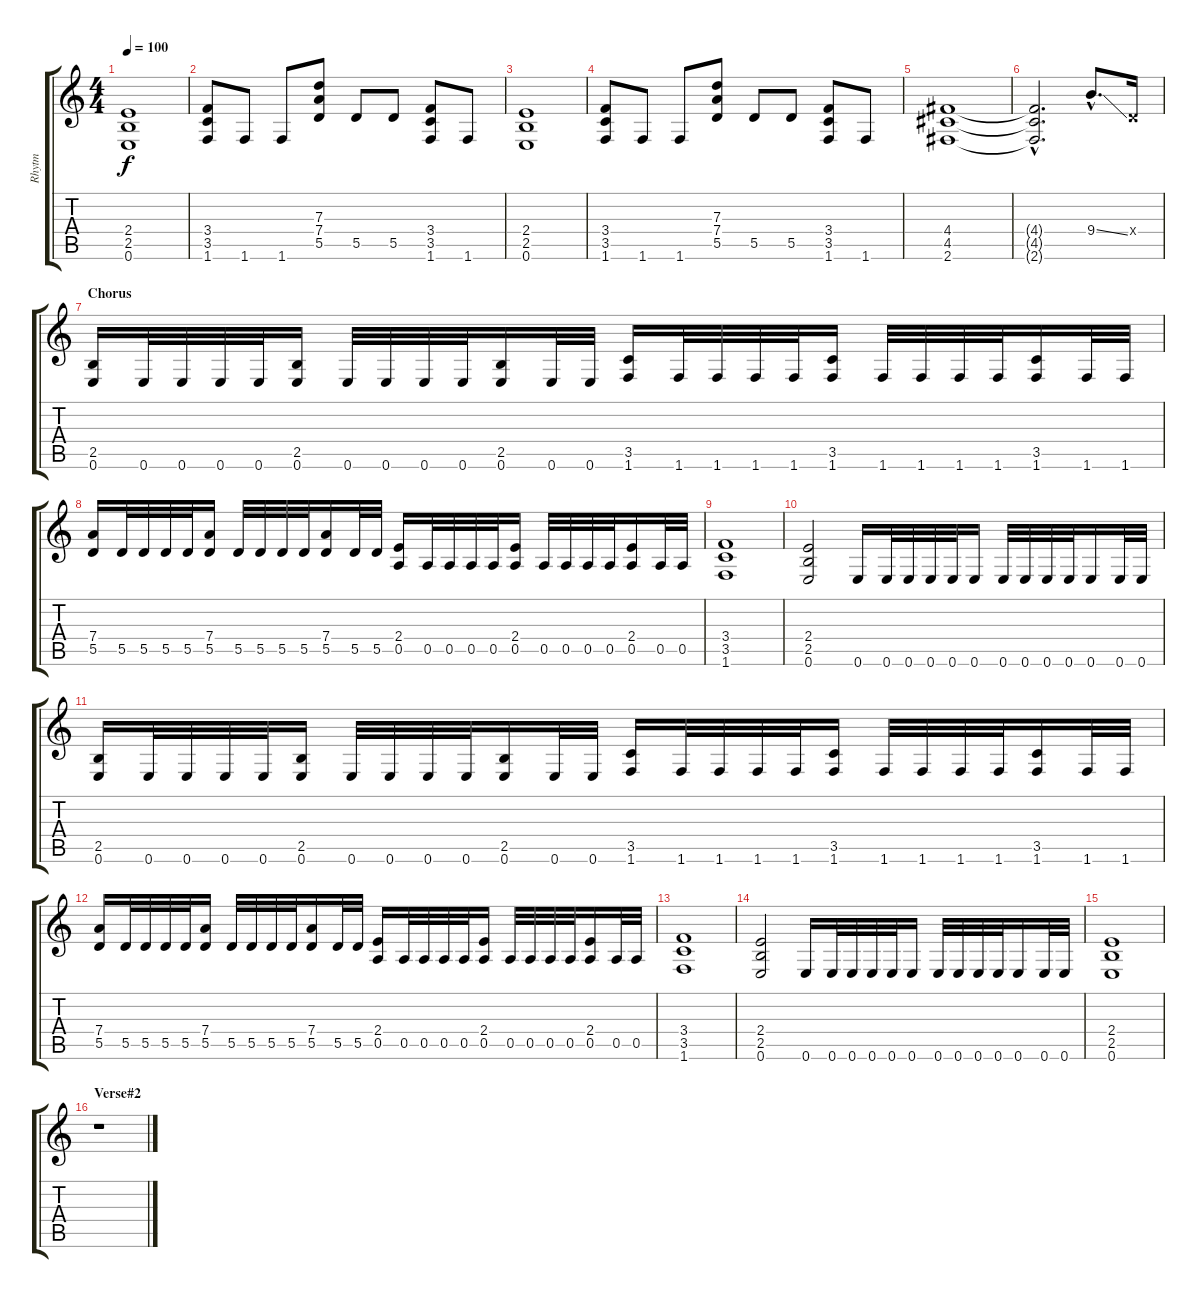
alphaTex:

\track ("Rhytm" "Rhytm") {instrument distortionguitar}
\staff {score tabs}
\tuning (E4 B3 G3 D3 A2 E2) {hide}
\ts (4 4)
\tempo 100
\clef g2
\ks c
(2.4 2.5 0.6).1{dy f} |
(3.4 3.5 1.6).8 1.6.8 1.6.8 (7.3 7.4 5.5).8 5.5.8 5.5.8 (3.4 3.5 1.6).8 1.6.8 |
(2.4 2.5 0.6).1 |
(3.4 3.5 1.6).8 1.6.8 1.6.8 (7.3 7.4 5.5).8 5.5.8 5.5.8 (3.4 3.5 1.6).8 1.6.8 |
(4.4 4.5 2.6).1 |
(4.4{hac t} 4.5{hac t} 2.6{hac t}).2{d} 9.4{ss hac}.8{d} 0.4{x}.16 |
\section ("" "Chorus")
(2.5 0.6).16 0.6.32 0.6.32 0.6.32 0.6.32 (2.5 0.6).16 0.6.32 0.6.32 0.6.32 0.6.32 (2.5 0.6).16 0.6.32 0.6.32 (3.5 1.6).16 1.6.32 1.6.32 1.6.32 1.6.32 (3.5 1.6).16 1.6.32 1.6.32 1.6.32 1.6.32 (3.5 1.6).16 1.6.32 1.6.32 |
(7.4 5.5).16 5.5.32 5.5.32 5.5.32 5.5.32 (7.4 5.5).16 5.5.32 5.5.32 5.5.32 5.5.32 (7.4 5.5).16 5.5.32 5.5.32 (2.4 0.5).16 0.5.32 0.5.32 0.5.32 0.5.32 (2.4 0.5).16 0.5.32 0.5.32 0.5.32 0.5.32 (2.4 0.5).16 0.5.32 0.5.32 |
(3.4 3.5 1.6).1 |
(2.4 2.5 0.6).2 0.6.16 0.6.32 0.6.32 0.6.32 0.6.32 0.6.16 0.6.32 0.6.32 0.6.32 0.6.32 0.6.16 0.6.32 0.6.32 |
(2.5 0.6).16 0.6.32 0.6.32 0.6.32 0.6.32 (2.5 0.6).16 0.6.32 0.6.32 0.6.32 0.6.32 (2.5 0.6).16 0.6.32 0.6.32 (3.5 1.6).16 1.6.32 1.6.32 1.6.32 1.6.32 (3.5 1.6).16 1.6.32 1.6.32 1.6.32 1.6.32 (3.5 1.6).16 1.6.32 1.6.32 |
(7.4 5.5).16 5.5.32 5.5.32 5.5.32 5.5.32 (7.4 5.5).16 5.5.32 5.5.32 5.5.32 5.5.32 (7.4 5.5).16 5.5.32 5.5.32 (2.4 0.5).16 0.5.32 0.5.32 0.5.32 0.5.32 (2.4 0.5).16 0.5.32 0.5.32 0.5.32 0.5.32 (2.4 0.5).16 0.5.32 0.5.32 |
(3.4 3.5 1.6).1 |
(2.4 2.5 0.6).2 0.6.16 0.6.32 0.6.32 0.6.32 0.6.32 0.6.16 0.6.32 0.6.32 0.6.32 0.6.32 0.6.16 0.6.32 0.6.32 |
(2.4 2.5 0.6).1 |
\section ("" "Verse#2")
r.1
